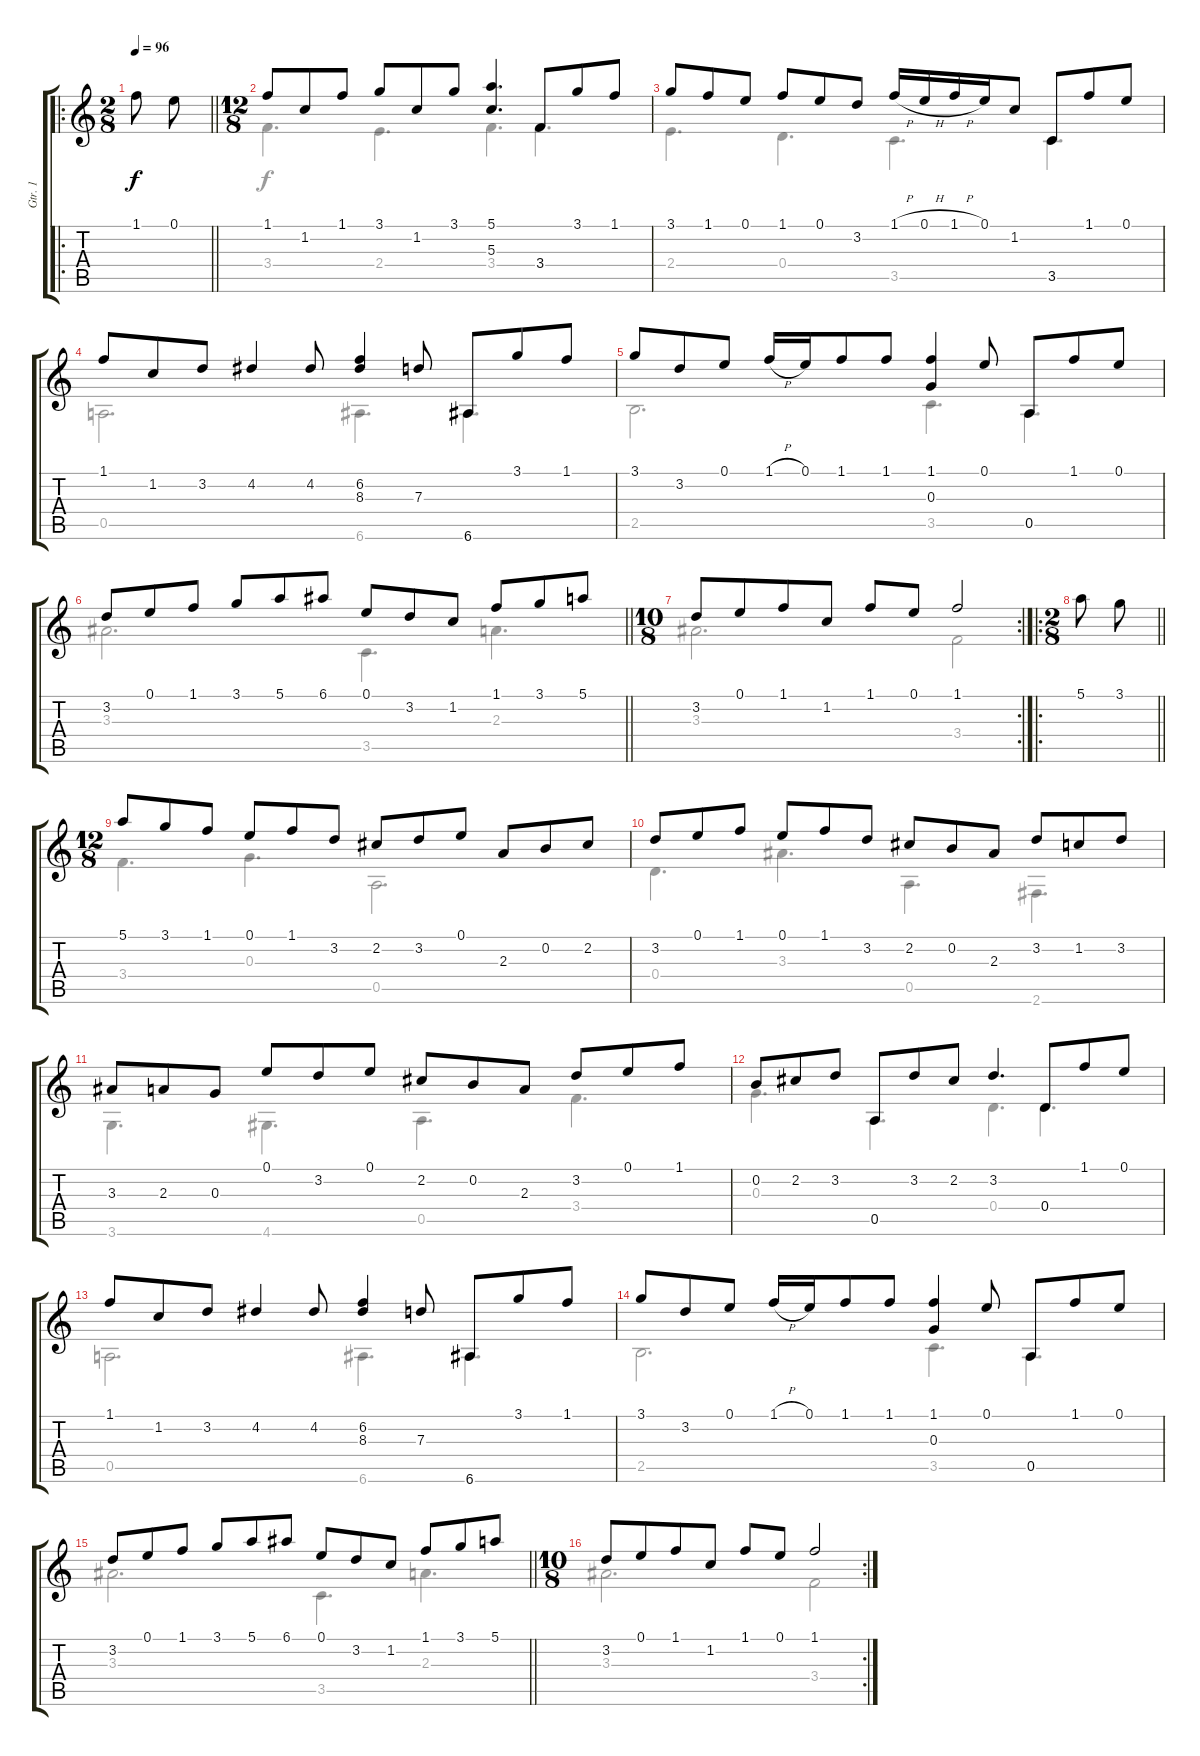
\track ("Gtr. 1" "Gtr. 1") {instrument acousticguitarnylon}
\staff {score tabs}
\tuning (E4 B3 G3 D3 A2 E2) {hide}
\voice
\ro
\ts (2 8)
\tempo 96
\clef g2
\barLineRight lightlight
\ks c
1.1.8{dy f instrument acousticguitarnylon} 0.1.8 |
\ts (12 8)
1.1.8 1.2.8 1.1.8 3.1.8 1.2.8 3.1.8 (5.1 5.3).4{d} 3.4.8 3.1.8 1.1.8 |
3.1.8 1.1.8 0.1.8 1.1.8 0.1.8 3.2.8 1.1{h}.16 0.1{h}.16 1.1{h}.16 0.1.16 1.2.8 3.5.8 1.1.8 0.1.8 |
1.1.8 1.2.8 3.2.8 4.2.4 4.2.8 (6.2 8.3).4 7.3.8 6.6.8 3.1.8 1.1.8 |
3.1.8 3.2.8 0.1.8 1.1{h}.16 0.1.16 1.1.8 1.1.8 (1.1 0.3).4 0.1.8 0.5.8 1.1.8 0.1.8 |
\barLineRight lightlight
3.2.8 0.1.8 1.1.8 3.1.8 5.1.8 6.1.8 0.1.8 3.2.8 1.2.8 1.1.8 3.1.8 5.1.8 |
\rc 2
\ts (10 8)
3.2.8 0.1.8 1.1.8 1.2.8 1.1.8 0.1.8 1.1.2 |
\ro
\ts (2 8)
\barLineRight lightlight
5.1.8 3.1.8 |
\ts (12 8)
5.1.8 3.1.8 1.1.8 0.1.8 1.1.8 3.2.8 2.2.8 3.2.8 0.1.8 2.3.8 0.2.8 2.2.8 |
3.2.8 0.1.8 1.1.8 0.1.8 1.1.8 3.2.8 2.2.8 0.2.8 2.3.8 3.2.8 1.2.8 3.2.8 |
3.3.8 2.3.8 0.3.8 0.1.8 3.2.8 0.1.8 2.2.8 0.2.8 2.3.8 3.2.8 0.1.8 1.1.8 |
0.2.8 2.2.8 3.2.8 0.5.8 3.2.8 2.2.8 3.2.4{d} 0.4.8 1.1.8 0.1.8 |
1.1.8 1.2.8 3.2.8 4.2.4 4.2.8 (6.2 8.3).4 7.3.8 6.6.8 3.1.8 1.1.8 |
3.1.8 3.2.8 0.1.8 1.1{h}.16 0.1.16 1.1.8 1.1.8 (1.1 0.3).4 0.1.8 0.5.8 1.1.8 0.1.8 |
\barLineRight lightlight
3.2.8 0.1.8 1.1.8 3.1.8 5.1.8 6.1.8 0.1.8 3.2.8 1.2.8 1.1.8 3.1.8 5.1.8 |
\rc 2
\ts (10 8)
3.2.8 0.1.8 1.1.8 1.2.8 1.1.8 0.1.8 1.1.2
\voice
\clef g2
\ottava regular
\simile none
\barLineRight lightlight
\ks c
|
3.4.4{d} 2.4.4{d} 3.4.4{d} 3.4.4{d} |
2.4.4{d} 0.4.4{d} 3.5.4{d} 3.5.4{d} |
0.5.2{d} 6.6.4{d} 6.6.4{d} |
2.5.2{d} 3.5.4{d} 0.5.4{d} |
\barLineRight lightlight
3.3.2{d} 3.5.4{d} 2.3.4{d} |
3.3.2{d} 3.4.2 |
\barLineRight lightlight
|
3.4.4{d} 0.3.4{d} 0.5.2{d} |
0.4.4{d} 3.3.4{d} 0.5.4{d} 2.6.4{d} |
3.6.4{d} 4.6.4{d} 0.5.4{d} 3.4.4{d} |
0.3.4{d} 0.5.4{d} 0.4.4{d} 0.4.4{d} |
0.5.2{d} 6.6.4{d} 6.6.4{d} |
2.5.2{d} 3.5.4{d} 0.5.4{d} |
\barLineRight lightlight
3.3.2{d} 3.5.4{d} 2.3.4{d} |
3.3.2{d} 3.4.2
